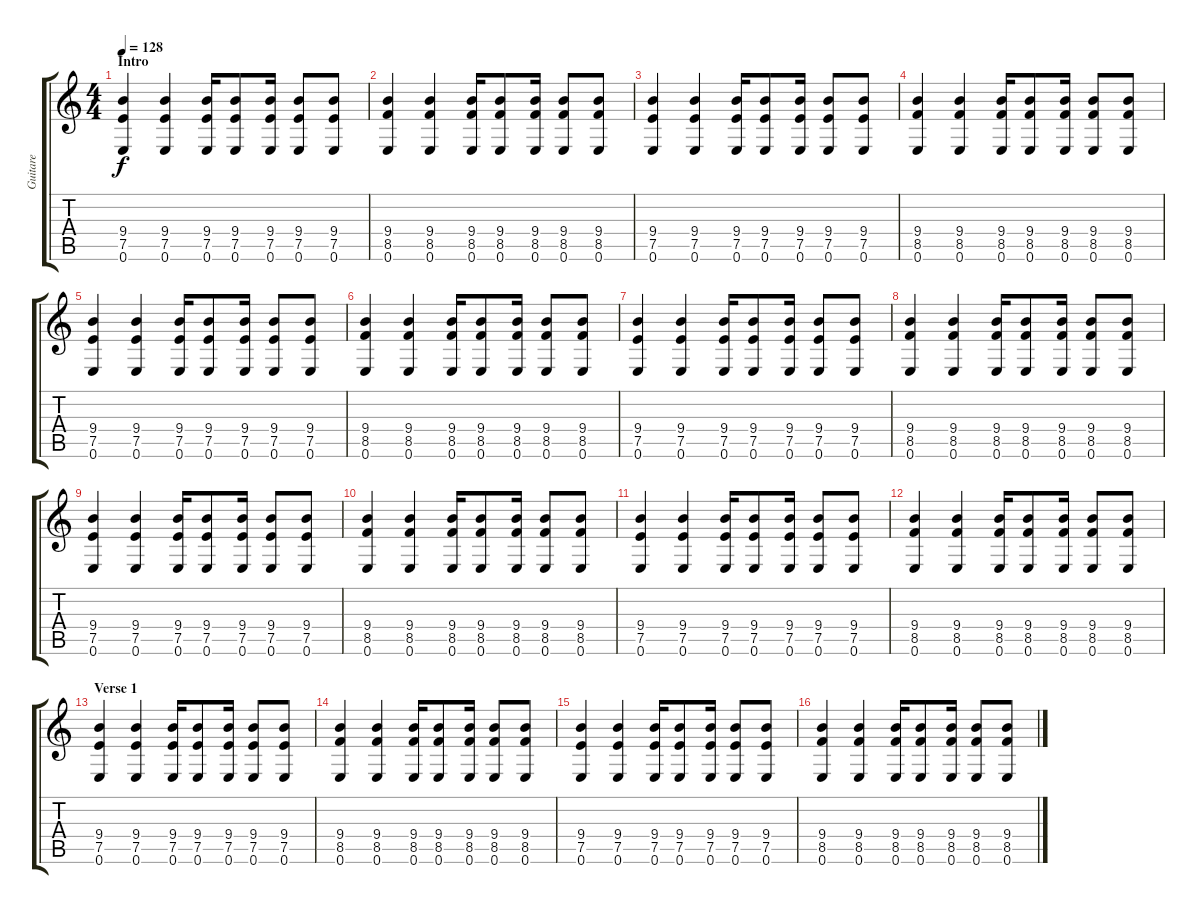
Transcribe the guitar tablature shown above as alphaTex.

\track ("Guitare" "Guitare") {instrument overdrivenguitar}
\staff {score tabs}
\tuning (E4 B3 G3 D3 A2 E2) {hide}
\ts (4 4)
\section ("" "Intro")
\tempo 128
\clef g2
\ks c
(9.4 7.5 0.6).4{dy f instrument overdrivenguitar} (9.4 7.5 0.6).4 (9.4 7.5 0.6).16 (9.4 7.5 0.6).8 (9.4 7.5 0.6).16 (9.4 7.5 0.6).8 (9.4 7.5 0.6).8 |
(9.4 8.5 0.6).4 (9.4 8.5 0.6).4 (9.4 8.5 0.6).16 (9.4 8.5 0.6).8 (9.4 8.5 0.6).16 (9.4 8.5 0.6).8 (9.4 8.5 0.6).8 |
(9.4 7.5 0.6).4 (9.4 7.5 0.6).4 (9.4 7.5 0.6).16 (9.4 7.5 0.6).8 (9.4 7.5 0.6).16 (9.4 7.5 0.6).8 (9.4 7.5 0.6).8 |
(9.4 8.5 0.6).4 (9.4 8.5 0.6).4 (9.4 8.5 0.6).16 (9.4 8.5 0.6).8 (9.4 8.5 0.6).16 (9.4 8.5 0.6).8 (9.4 8.5 0.6).8 |
(9.4 7.5 0.6).4 (9.4 7.5 0.6).4 (9.4 7.5 0.6).16 (9.4 7.5 0.6).8 (9.4 7.5 0.6).16 (9.4 7.5 0.6).8 (9.4 7.5 0.6).8 |
(9.4 8.5 0.6).4 (9.4 8.5 0.6).4 (9.4 8.5 0.6).16 (9.4 8.5 0.6).8 (9.4 8.5 0.6).16 (9.4 8.5 0.6).8 (9.4 8.5 0.6).8 |
(9.4 7.5 0.6).4 (9.4 7.5 0.6).4 (9.4 7.5 0.6).16 (9.4 7.5 0.6).8 (9.4 7.5 0.6).16 (9.4 7.5 0.6).8 (9.4 7.5 0.6).8 |
(9.4 8.5 0.6).4 (9.4 8.5 0.6).4 (9.4 8.5 0.6).16 (9.4 8.5 0.6).8 (9.4 8.5 0.6).16 (9.4 8.5 0.6).8 (9.4 8.5 0.6).8 |
(9.4 7.5 0.6).4 (9.4 7.5 0.6).4 (9.4 7.5 0.6).16 (9.4 7.5 0.6).8 (9.4 7.5 0.6).16 (9.4 7.5 0.6).8 (9.4 7.5 0.6).8 |
(9.4 8.5 0.6).4 (9.4 8.5 0.6).4 (9.4 8.5 0.6).16 (9.4 8.5 0.6).8 (9.4 8.5 0.6).16 (9.4 8.5 0.6).8 (9.4 8.5 0.6).8 |
(9.4 7.5 0.6).4 (9.4 7.5 0.6).4 (9.4 7.5 0.6).16 (9.4 7.5 0.6).8 (9.4 7.5 0.6).16 (9.4 7.5 0.6).8 (9.4 7.5 0.6).8 |
(9.4 8.5 0.6).4 (9.4 8.5 0.6).4 (9.4 8.5 0.6).16 (9.4 8.5 0.6).8 (9.4 8.5 0.6).16 (9.4 8.5 0.6).8 (9.4 8.5 0.6).8 |
\section ("" "Verse 1")
(9.4 7.5 0.6).4 (9.4 7.5 0.6).4 (9.4 7.5 0.6).16 (9.4 7.5 0.6).8 (9.4 7.5 0.6).16 (9.4 7.5 0.6).8 (9.4 7.5 0.6).8 |
(9.4 8.5 0.6).4 (9.4 8.5 0.6).4 (9.4 8.5 0.6).16 (9.4 8.5 0.6).8 (9.4 8.5 0.6).16 (9.4 8.5 0.6).8 (9.4 8.5 0.6).8 |
(9.4 7.5 0.6).4 (9.4 7.5 0.6).4 (9.4 7.5 0.6).16 (9.4 7.5 0.6).8 (9.4 7.5 0.6).16 (9.4 7.5 0.6).8 (9.4 7.5 0.6).8 |
(9.4 8.5 0.6).4 (9.4 8.5 0.6).4 (9.4 8.5 0.6).16 (9.4 8.5 0.6).8 (9.4 8.5 0.6).16 (9.4 8.5 0.6).8 (9.4 8.5 0.6).8
